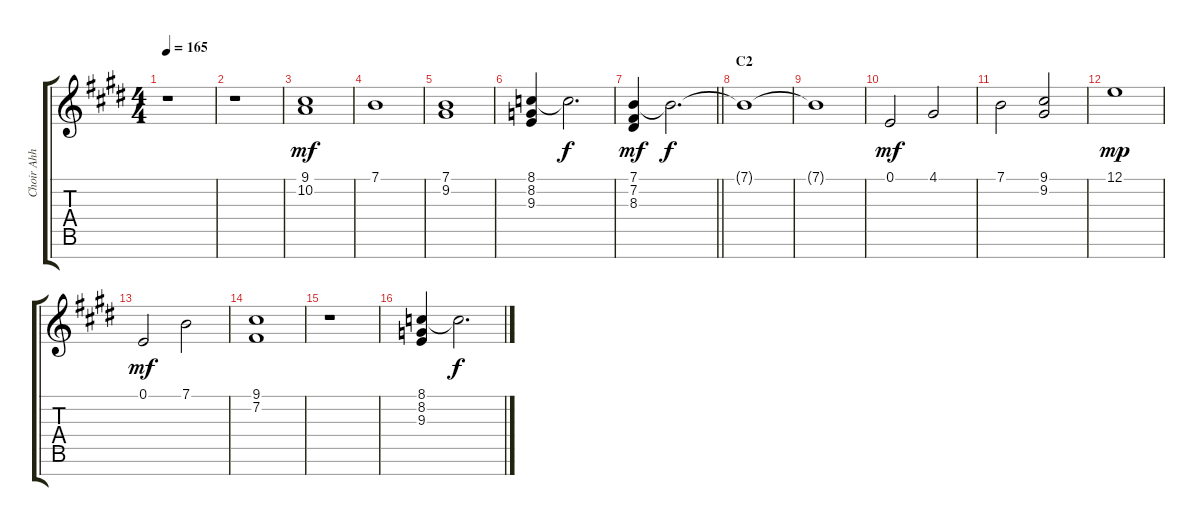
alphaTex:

\track ("Choir Ahh" "Choir Ahh") {instrument choiraahs}
\staff {score tabs}
\tuning (E4 B3 G3 D3 A2 E2 B1) {hide}
\ts (4 4)
\tempo 165
\clef g2
\ks e
r.1{dy mf} |
r.1 |
(9.1 10.2).1 |
7.1.1 |
(7.1 9.2).1 |
(8.1 8.2 9.3).4 8.1{t}.2{d dy f} |
\barLineRight lightlight
(7.1 7.2 8.3).4{dy mf} 7.1{t}.2{d dy f} |
\section ("" "C2")
7.1{t}.1 |
7.1{t}.1 |
0.1.2{dy mf} 4.1.2 |
7.1.2 (9.1 9.2).2 |
12.1.1{dy mp} |
0.1.2{dy mf} 7.1.2 |
(9.1 7.2).1 |
r.1 |
(8.1 8.2 9.3).4 8.1{t}.2{d dy f}
